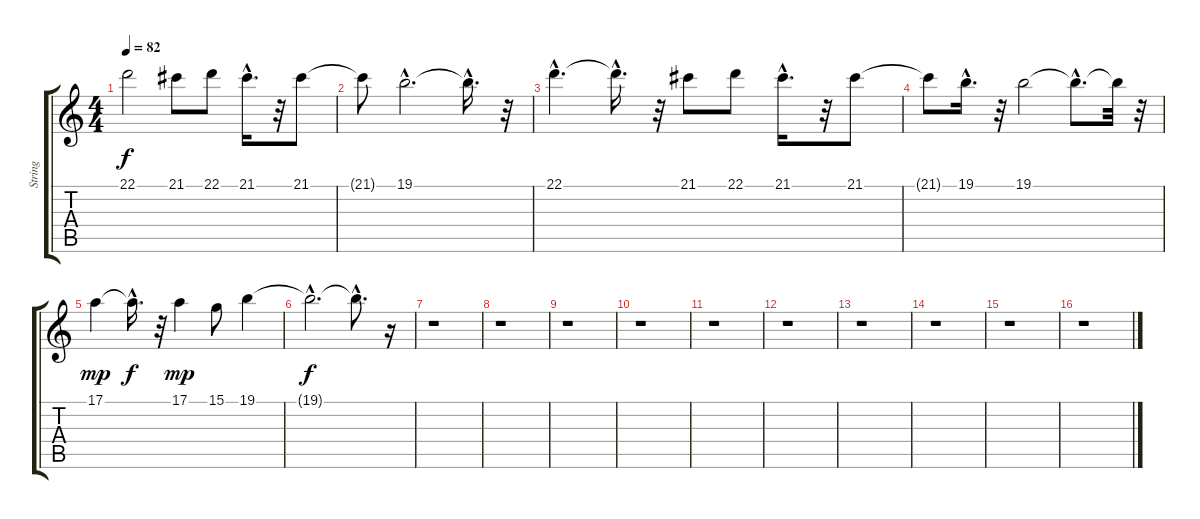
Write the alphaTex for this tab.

\track ("String" "String") {instrument stringensemble1}
\staff {score tabs}
\tuning (E4 B3 G3 D3 A2 E2) {hide}
\ts (4 4)
\tempo 82
\clef g2
\ks c
22.1.2{dy f} 21.1.8 22.1.8 21.1{hac}.16{d} r.32 21.1.8 |
21.1{t}.8 19.1{hac}.2{d} 19.1{hac t}.16{d} r.32 |
22.1{hac}.4{d} 22.1{hac t}.16{d} r.32 21.1.8 22.1.8 21.1{hac}.16{d} r.32 21.1.8 |
21.1{t}.8 19.1{hac}.16{d} r.32 19.1.2 19.1{hac t}.8{d} 19.1{t}.32 r.32 |
17.1.4{dy mp} 17.1{hac t}.16{d dy f} r.32 17.1.4{dy mp} 15.1.8 19.1.4 |
19.1{hac t}.2{d dy f} 19.1{hac t}.8{d} r.16 |
r.1 |
r.1 |
r.1 |
r.1 |
r.1 |
r.1 |
r.1 |
r.1 |
r.1 |
r.1
